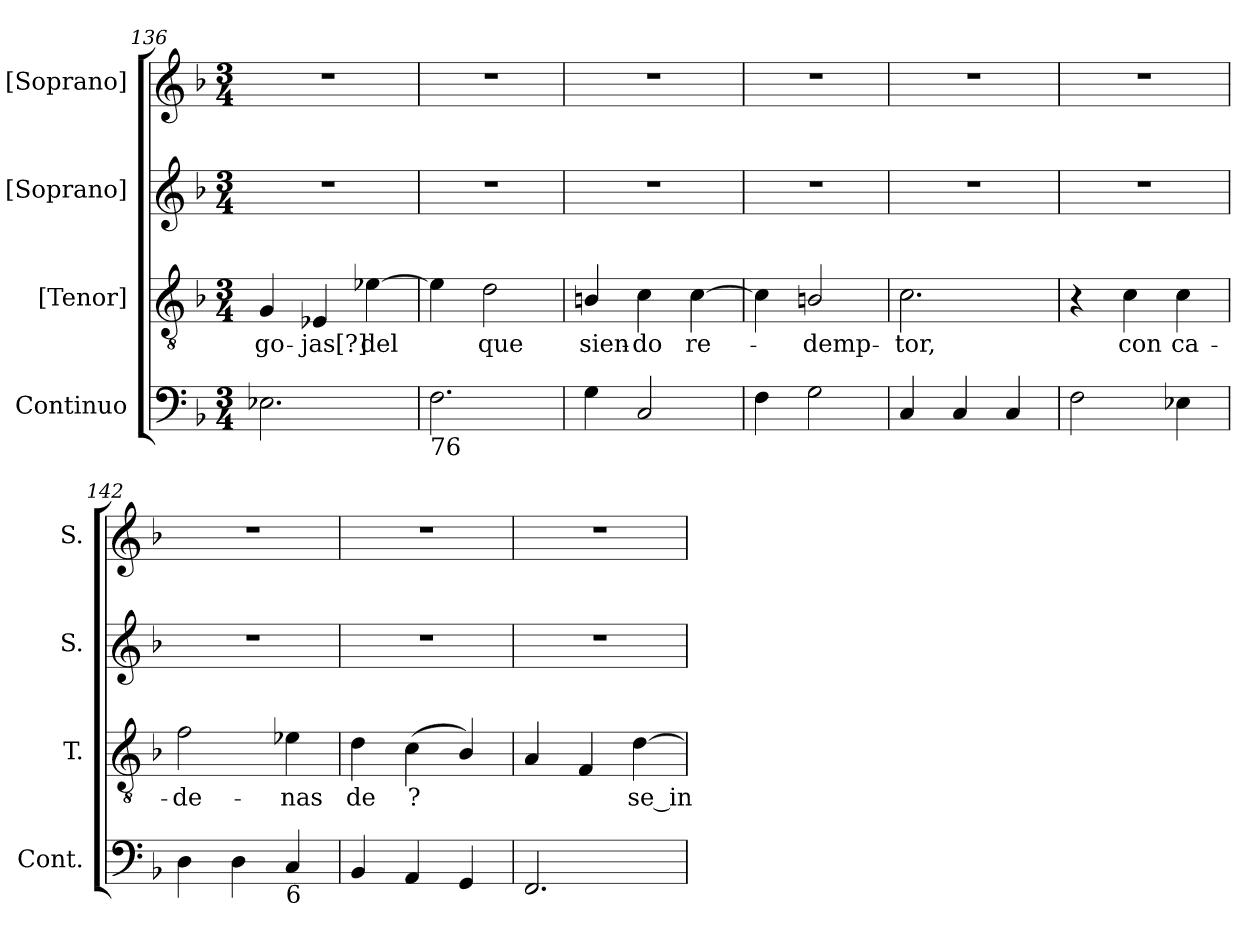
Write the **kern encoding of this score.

**kern	**kern	**text	**kern	**kern
*part4	*part3	*part3	*part2	*part1
*staff4	*staff3	*staff3	*staff2	*staff1
*I"Continuo	*I"[Tenor]	*	*I"[Soprano]	*I"[Soprano]
*I'Cont.	*I'T.	*	*I'S.	*I'S.
*clefF4	*clefGv2	*	*clefG2	*clefG2
*	*ITrd7c12	*	*	*
*k[b-]	*k[b-]	*	*k[b-]	*k[b-]
*F:	*F:	*	*F:	*F:
*M3/4	*M3/4	*	*M3/4	*M3/4
=136	=136	=136	=136	=136
!	!	!LO:LY:b:color=#000000	!LO:N:vis=1	!LO:N:vis=1
2.E-Xi\	4GGi/	-go-	2.r	2.r
!	!	!LO:LY:b:color=#000000	!	!
.	4EE-Xi/	-jas[?]	.	.
!	!	!LO:LY:b:color=#000000	!	!
.	[4E-Xi\	del	.	.
=137	=137	=137	=137	=137
!LO:TX:b:t=76	!	!	!	!
!	!	!	!LO:N:vis=1	!LO:N:vis=1
2.Fi\	4E-i\]	.	2.r	2.r
!	!	!LO:LY:b:color=#000000	!	!
.	2Di\	que	.	.
=138	=138	=138	=138	=138
!	!	!LO:LY:b:color=#000000	!LO:N:vis=1	!LO:N:vis=1
4Gi\	4BBni/	sien-	2.r	2.r
!	!	!LO:LY:b:color=#000000	!	!
2Ci/	4Ci\	-do	.	.
!	!	!LO:LY:b:color=#000000	!	!
.	[4Ci\	re-	.	.
=139	=139	=139	=139	=139
!	!	!	!LO:N:vis=1	!LO:N:vis=1
4Fi\	4Ci\]	.	2.r	2.r
!	!	!LO:LY:b:color=#000000	!	!
2Gi\	2BBni/	-demp-	.	.
=140	=140	=140	=140	=140
!	!	!LO:LY:b:color=#000000	!LO:N:vis=1	!LO:N:vis=1
4Ci/	2.Ci\	-tor,	2.r	2.r
4Ci/	.	.	.	.
4Ci/	.	.	.	.
!!LO:LB:g=z
=141	=141	=141	=141	=141
!	!	!	!LO:N:vis=1	!LO:N:vis=1
2Fi\	4r	.	2.r	2.r
!	!	!LO:LY:b:color=#000000	!	!
.	4Ci\	con	.	.
!	!	!LO:LY:b:color=#000000	!	!
4E-Xi\	4Ci\	ca-	.	.
=142	=142	=142	=142	=142
!	!	!LO:LY:b:color=#000000	!LO:N:vis=1	!LO:N:vis=1
4Di\	2Fi\	-de-	2.r	2.r
4Di\	.	.	.	.
!LO:TX:b:t=6	!	!	!	!
!	!	!LO:LY:b:color=#000000	!	!
4Ci/	4E-Xi\	-nas	.	.
=143	=143	=143	=143	=143
!	!	!LO:LY:b:color=#000000	!LO:N:vis=1	!LO:N:vis=1
4BB-i/	4Di\	de	2.r	2.r
!	!	!LO:LY:b:color=#000000	!	!
4AAi/	(4Ci\	?	.	.
4GGi/	4BB-i/)	.	.	.
=144	=144	=144	=144	=144
!	!	!	!LO:N:vis=1	!LO:N:vis=1
2.FFi/	4AAi/	.	2.r	2.r
.	4FFi/	.	.	.
!	!	!LO:LY:b:color=#000000	!	!
.	[4Di\	se_in-	.	.
=	=	=	=	=
*-	*-	*-	*-	*-
